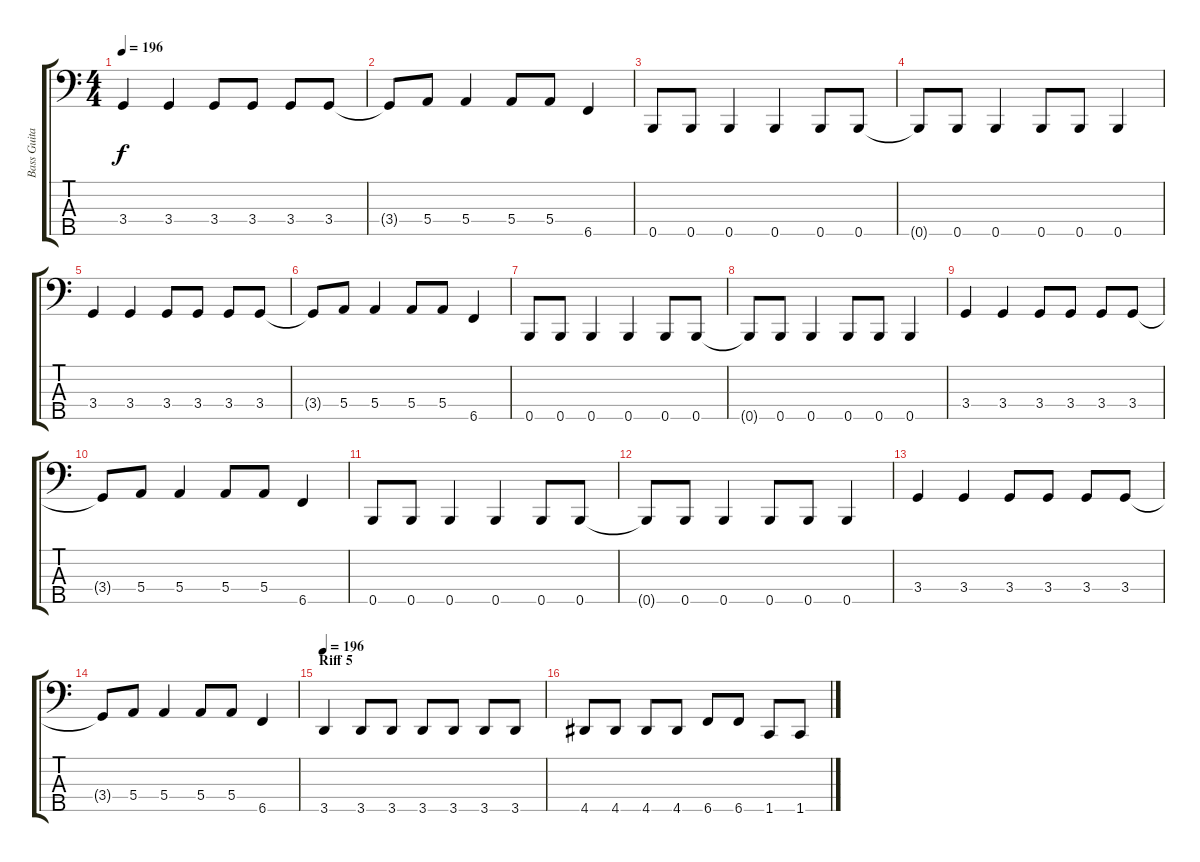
\track ("Bass Guitar" "Bass Guita") {instrument electricbasspick}
\staff {score tabs}
\tuning (G2 D2 A1 E1 B0) {hide}
\ts (4 4)
\tempo 196
\clef f4
\ks c
3.4.4{dy f} 3.4.4 3.4.8 3.4.8 3.4.8 3.4.8 |
3.4{t}.8 5.4.8 5.4.4 5.4.8 5.4.8 6.5.4 |
0.5.8 0.5.8 0.5.4 0.5.4 0.5.8 0.5.8 |
0.5{t}.8 0.5.8 0.5.4 0.5.8 0.5.8 0.5.4 |
3.4.4 3.4.4 3.4.8 3.4.8 3.4.8 3.4.8 |
3.4{t}.8 5.4.8 5.4.4 5.4.8 5.4.8 6.5.4 |
0.5.8 0.5.8 0.5.4 0.5.4 0.5.8 0.5.8 |
0.5{t}.8 0.5.8 0.5.4 0.5.8 0.5.8 0.5.4 |
3.4.4 3.4.4 3.4.8 3.4.8 3.4.8 3.4.8 |
3.4{t}.8 5.4.8 5.4.4 5.4.8 5.4.8 6.5.4 |
0.5.8 0.5.8 0.5.4 0.5.4 0.5.8 0.5.8 |
0.5{t}.8 0.5.8 0.5.4 0.5.8 0.5.8 0.5.4 |
3.4.4 3.4.4 3.4.8 3.4.8 3.4.8 3.4.8 |
3.4{t}.8 5.4.8 5.4.4 5.4.8 5.4.8 6.5.4 |
\section ("" "Riff 5")
\tempo 196
3.5.4 3.5.8 3.5.8 3.5.8 3.5.8 3.5.8 3.5.8 |
4.5.8 4.5.8 4.5.8 4.5.8 6.5.8 6.5.8 1.5.8 1.5.8
